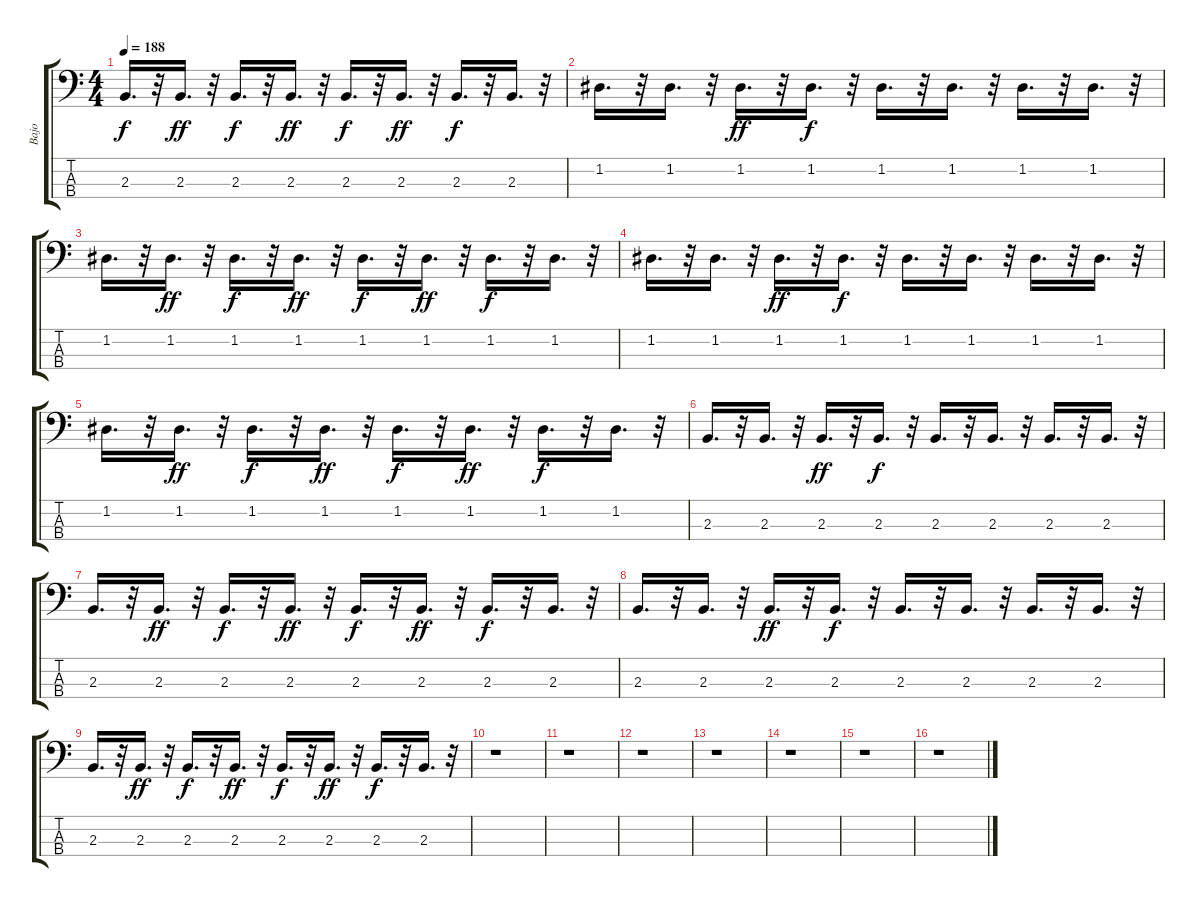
\track ("Bajo" "Bajo") {instrument electricbassfinger}
\staff {score tabs}
\tuning (G2 D2 A1 E1) {hide}
\ts (4 4)
\tempo 188
\clef f4
\ks c
2.3.16{d dy f} r.32 2.3.16{d dy ff} r.32 2.3.16{d dy f} r.32 2.3.16{d dy ff} r.32 2.3.16{d dy f} r.32 2.3.16{d dy ff} r.32 2.3.16{d dy f} r.32 2.3.16{d} r.32 |
1.2.16{d} r.32 1.2.16{d} r.32 1.2.16{d dy ff} r.32 1.2.16{d dy f} r.32 1.2.16{d} r.32 1.2.16{d} r.32 1.2.16{d} r.32 1.2.16{d} r.32 |
1.2.16{d} r.32 1.2.16{d dy ff} r.32 1.2.16{d dy f} r.32 1.2.16{d dy ff} r.32 1.2.16{d dy f} r.32 1.2.16{d dy ff} r.32 1.2.16{d dy f} r.32 1.2.16{d} r.32 |
1.2.16{d} r.32 1.2.16{d} r.32 1.2.16{d dy ff} r.32 1.2.16{d dy f} r.32 1.2.16{d} r.32 1.2.16{d} r.32 1.2.16{d} r.32 1.2.16{d} r.32 |
1.2.16{d} r.32 1.2.16{d dy ff} r.32 1.2.16{d dy f} r.32 1.2.16{d dy ff} r.32 1.2.16{d dy f} r.32 1.2.16{d dy ff} r.32 1.2.16{d dy f} r.32 1.2.16{d} r.32 |
2.3.16{d} r.32 2.3.16{d} r.32 2.3.16{d dy ff} r.32 2.3.16{d dy f} r.32 2.3.16{d} r.32 2.3.16{d} r.32 2.3.16{d} r.32 2.3.16{d} r.32 |
2.3.16{d} r.32 2.3.16{d dy ff} r.32 2.3.16{d dy f} r.32 2.3.16{d dy ff} r.32 2.3.16{d dy f} r.32 2.3.16{d dy ff} r.32 2.3.16{d dy f} r.32 2.3.16{d} r.32 |
2.3.16{d} r.32 2.3.16{d} r.32 2.3.16{d dy ff} r.32 2.3.16{d dy f} r.32 2.3.16{d} r.32 2.3.16{d} r.32 2.3.16{d} r.32 2.3.16{d} r.32 |
2.3.16{d} r.32 2.3.16{d dy ff} r.32 2.3.16{d dy f} r.32 2.3.16{d dy ff} r.32 2.3.16{d dy f} r.32 2.3.16{d dy ff} r.32 2.3.16{d dy f} r.32 2.3.16{d} r.32 |
r.1 |
r.1 |
r.1 |
r.1 |
r.1 |
r.1 |
r.1
